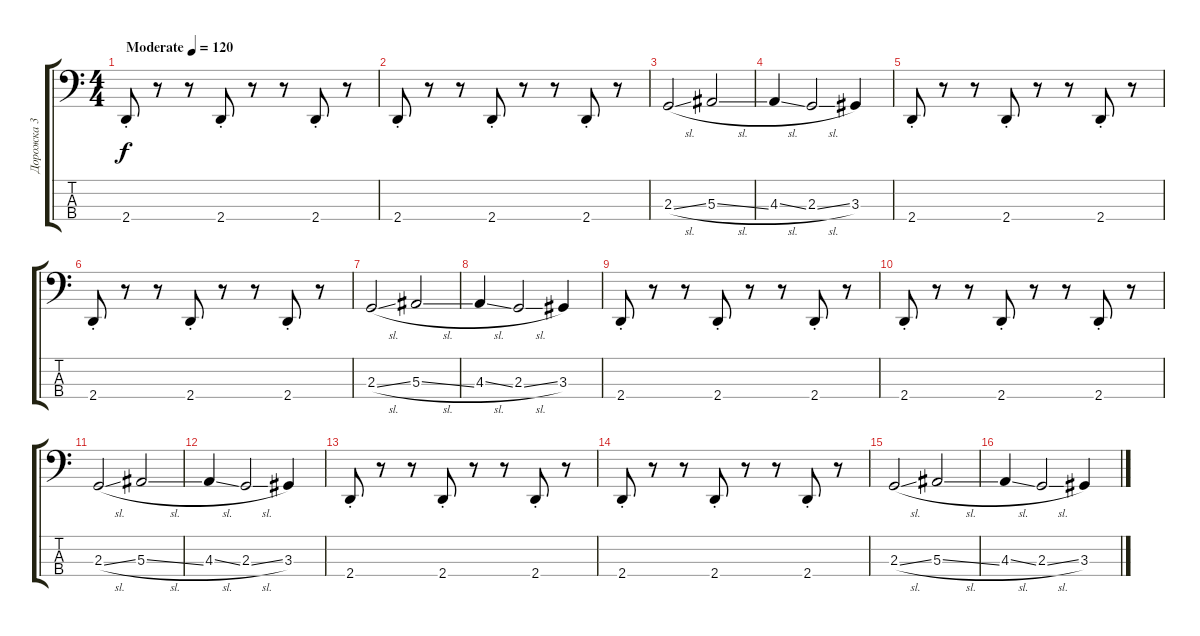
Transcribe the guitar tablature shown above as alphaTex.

\track ("Дорожка 3" "Дорожка 3") {instrument electricbasspick}
\staff {score tabs}
\tuning (Eb2 Bb1 F1 C1) {hide}
\ts (4 4)
\tempo (120 "Moderate")
\clef f4
\ks c
2.4{st}.8{dy f instrument electricbasspick} r.8 r.8 2.4{st}.8 r.8 r.8 2.4{st}.8 r.8 |
2.4{st}.8 r.8 r.8 2.4{st}.8 r.8 r.8 2.4{st}.8 r.8 |
2.3{sl}.2 5.3{sl}.2 |
4.3{sl}.4 2.3{sl}.2 3.3.4 |
2.4{st}.8 r.8 r.8 2.4{st}.8 r.8 r.8 2.4{st}.8 r.8 |
2.4{st}.8 r.8 r.8 2.4{st}.8 r.8 r.8 2.4{st}.8 r.8 |
2.3{sl}.2 5.3{sl}.2 |
4.3{sl}.4 2.3{sl}.2 3.3.4 |
2.4{st}.8 r.8 r.8 2.4{st}.8 r.8 r.8 2.4{st}.8 r.8 |
2.4{st}.8 r.8 r.8 2.4{st}.8 r.8 r.8 2.4{st}.8 r.8 |
2.3{sl}.2 5.3{sl}.2 |
4.3{sl}.4 2.3{sl}.2 3.3.4 |
2.4{st}.8 r.8 r.8 2.4{st}.8 r.8 r.8 2.4{st}.8 r.8 |
2.4{st}.8 r.8 r.8 2.4{st}.8 r.8 r.8 2.4{st}.8 r.8 |
2.3{sl}.2 5.3{sl}.2 |
4.3{sl}.4 2.3{sl}.2 3.3.4
